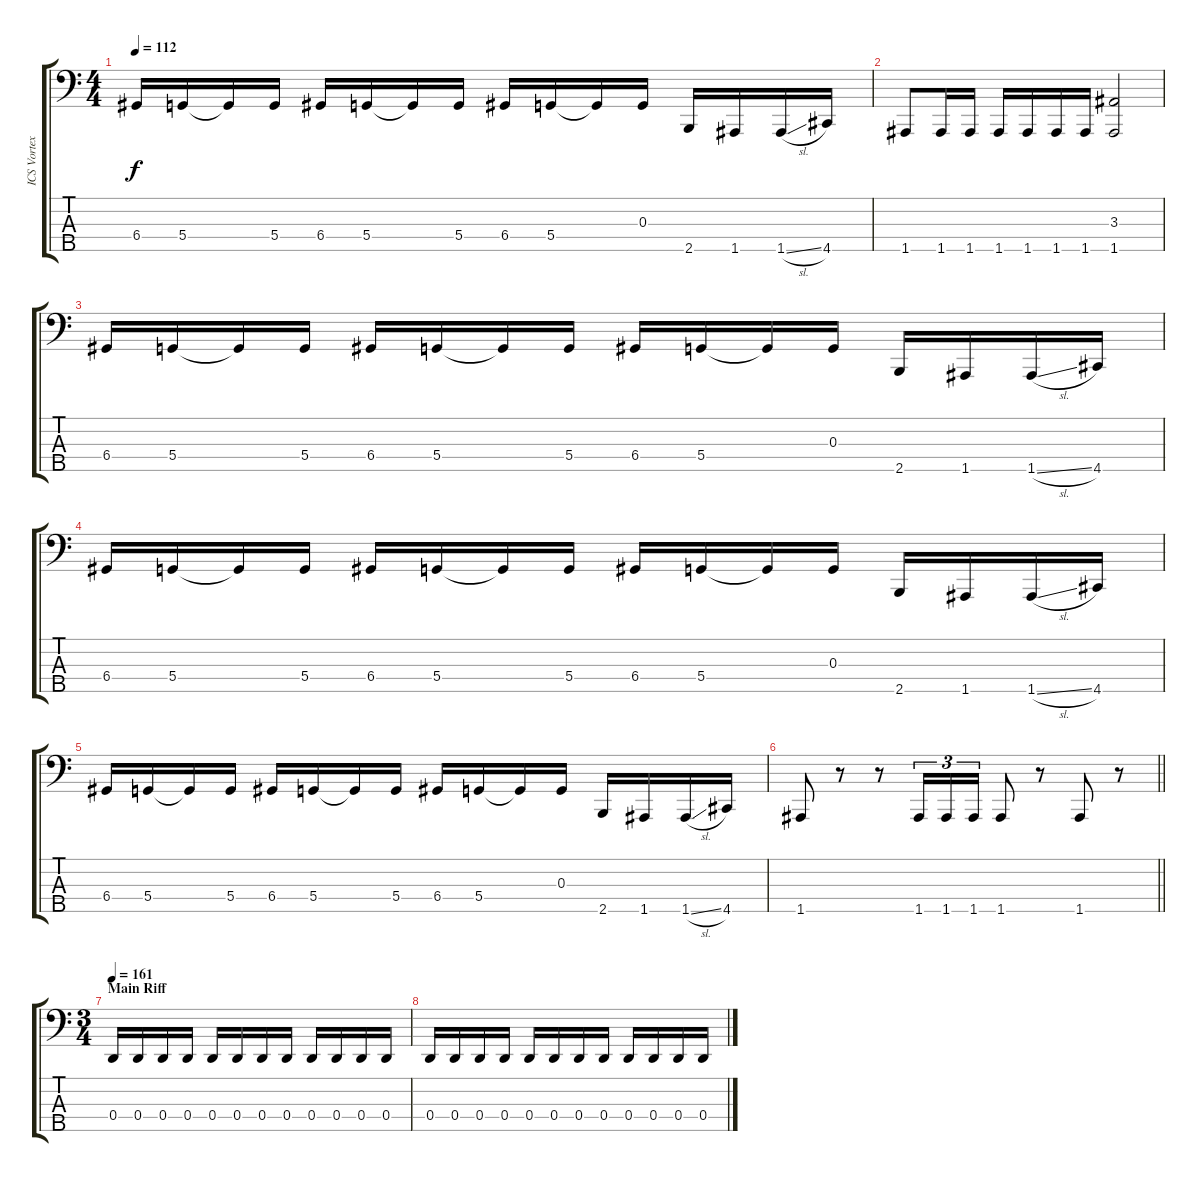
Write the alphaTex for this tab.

\track ("ICS Vortex" "ICS Vortex") {instrument electricbassfinger}
\staff {score tabs}
\tuning (F2 C2 G1 D1 A0) {hide}
\ts (4 4)
\tempo 112
\clef f4
\ks c
6.4.16{dy f} 5.4.16 5.4{t}.16 5.4.16 6.4.16 5.4.16 5.4{t}.16 5.4.16 6.4.16 5.4.16 5.4{t}.16 0.3.16 2.5.16 1.5.16 1.5{sl}.16 4.5.16 |
1.5.8 1.5.16 1.5.16 1.5.16 1.5.16 1.5.16 1.5.16 (3.3 1.5).2 |
6.4.16 5.4.16 5.4{t}.16 5.4.16 6.4.16 5.4.16 5.4{t}.16 5.4.16 6.4.16 5.4.16 5.4{t}.16 0.3.16 2.5.16 1.5.16 1.5{sl}.16 4.5.16 |
6.4.16 5.4.16 5.4{t}.16 5.4.16 6.4.16 5.4.16 5.4{t}.16 5.4.16 6.4.16 5.4.16 5.4{t}.16 0.3.16 2.5.16 1.5.16 1.5{sl}.16 4.5.16 |
6.4.16 5.4.16 5.4{t}.16 5.4.16 6.4.16 5.4.16 5.4{t}.16 5.4.16 6.4.16 5.4.16 5.4{t}.16 0.3.16 2.5.16 1.5.16 1.5{sl}.16 4.5.16 |
\barLineRight lightlight
1.5.8 r.8 r.8 1.5.16{tu (3 2)} 1.5.16{tu (3 2)} 1.5.16{tu (3 2)} 1.5.8 r.8 1.5.8 r.8 |
\ts (3 4)
\section ("" "Main Riff")
\tempo 161
0.4.16 0.4.16 0.4.16 0.4.16 0.4.16 0.4.16 0.4.16 0.4.16 0.4.16 0.4.16 0.4.16 0.4.16 |
0.4.16 0.4.16 0.4.16 0.4.16 0.4.16 0.4.16 0.4.16 0.4.16 0.4.16 0.4.16 0.4.16 0.4.16
